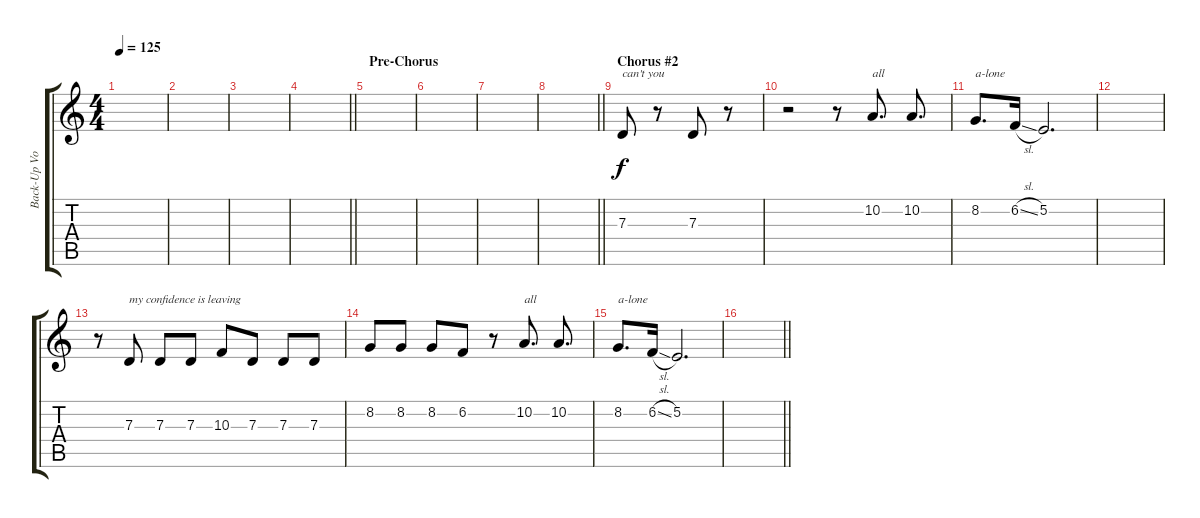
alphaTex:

\track ("Back-Up Vocals" "Back-Up Vo") {instrument pad4choir}
\staff {score tabs}
\tuning (E4 B3 G3 D3 A2 E2) {hide}
\ts (4 4)
\tempo 125
\clef g2
\ks c
|
|
|
\barLineRight lightlight
|
\section ("" "Pre-Chorus")
|
|
|
\barLineRight lightlight
|
\section ("" "Chorus #2")
7.3.8{txt "can't you"} r.8 7.3.8 r.8 |
r.2 r.8 10.2.8{d txt "all "} 10.2.8{d} |
8.2.8{d txt "a-lone"} 6.2{sl}.16 5.2.2{d} |
|
r.8 7.3.8{txt "my confidence is leaving "} 7.3.8 7.3.8 10.3.8 7.3.8 7.3.8 7.3.8 |
8.2.8 8.2.8 8.2.8 6.2.8 r.8 10.2.8{d txt "all "} 10.2.8{d} |
8.2.8{d txt "a-lone"} 6.2{sl}.16 5.2.2{d} |
\barLineRight lightlight
